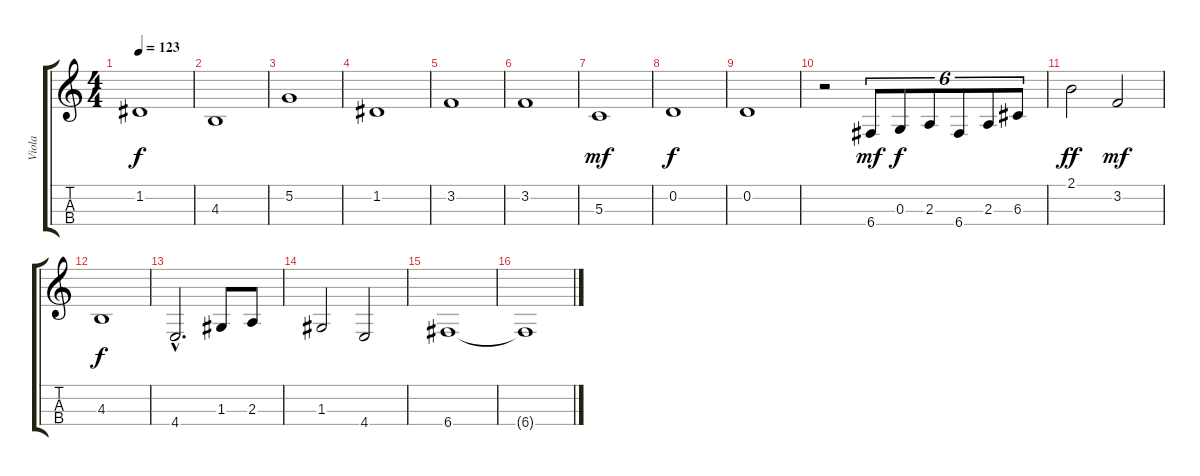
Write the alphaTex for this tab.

\track ("Viola" "Viola") {instrument viola}
\staff {score tabs}
\tuning (A4 D4 G3 C3) {hide}
\ts (4 4)
\tempo 123
\clef g2
\ks c
1.2.1{dy f} |
4.3.1 |
5.2.1 |
1.2.1 |
3.2.1 |
3.2.1 |
5.3.1{dy mf} |
0.2.1{dy f} |
0.2.1 |
r.2 6.4.8{tu (6 4) dy mf} 0.3.8{tu (6 4) dy f} 2.3.8{tu (6 4)} 6.4.8{tu (6 4)} 2.3.8{tu (6 4)} 6.3.8{tu (6 4)} |
2.1.2{dy ff} 3.2.2{dy mf} |
4.3.1{dy f} |
4.4{hac}.2{d} 1.3.8 2.3.8 |
1.3.2 4.4.2 |
6.4.1 |
6.4{t}.1
